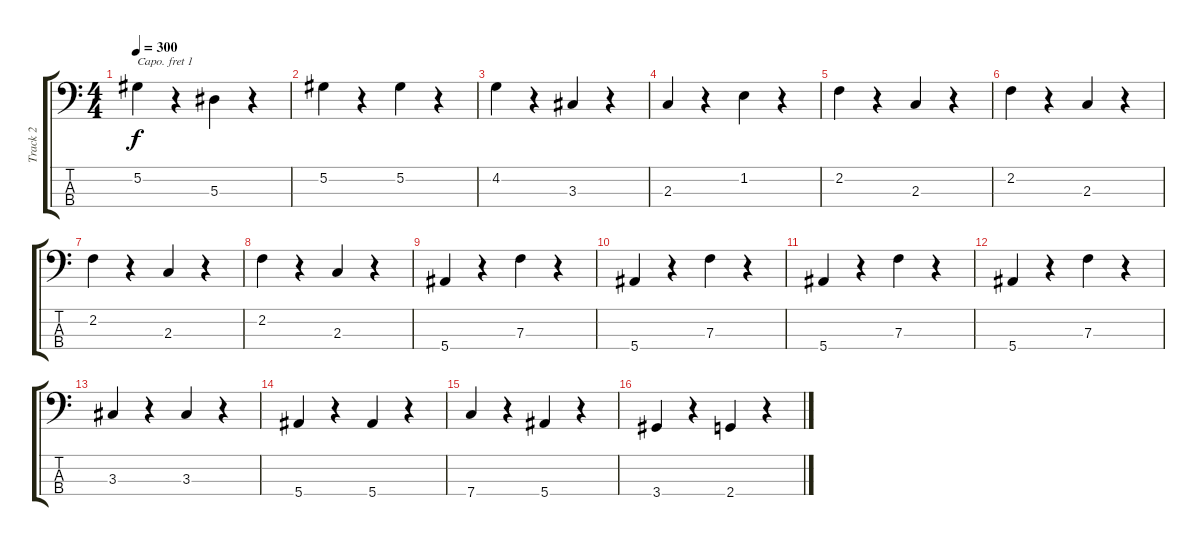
\track ("Track 2" "Track 2") {instrument fretlessbass}
\staff {score tabs}
\capo 1
\tuning (G2 D2 A1 E1) {hide}
\ts (4 4)
\tempo 300
\clef f4
\ks c
5.2.4{dy f} r.4 5.3.4 r.4 |
5.2.4 r.4 5.2.4 r.4 |
4.2.4 r.4 3.3.4 r.4 |
2.3.4 r.4 1.2.4 r.4 |
2.2.4 r.4 2.3.4 r.4 |
2.2.4 r.4 2.3.4 r.4 |
2.2.4 r.4 2.3.4 r.4 |
2.2.4 r.4 2.3.4 r.4 |
5.4.4 r.4 7.3.4 r.4 |
5.4.4 r.4 7.3.4 r.4 |
5.4.4 r.4 7.3.4 r.4 |
5.4.4 r.4 7.3.4 r.4 |
3.3.4 r.4 3.3.4 r.4 |
5.4.4 r.4 5.4.4 r.4 |
7.4.4 r.4 5.4.4 r.4 |
3.4.4 r.4 2.4.4 r.4
